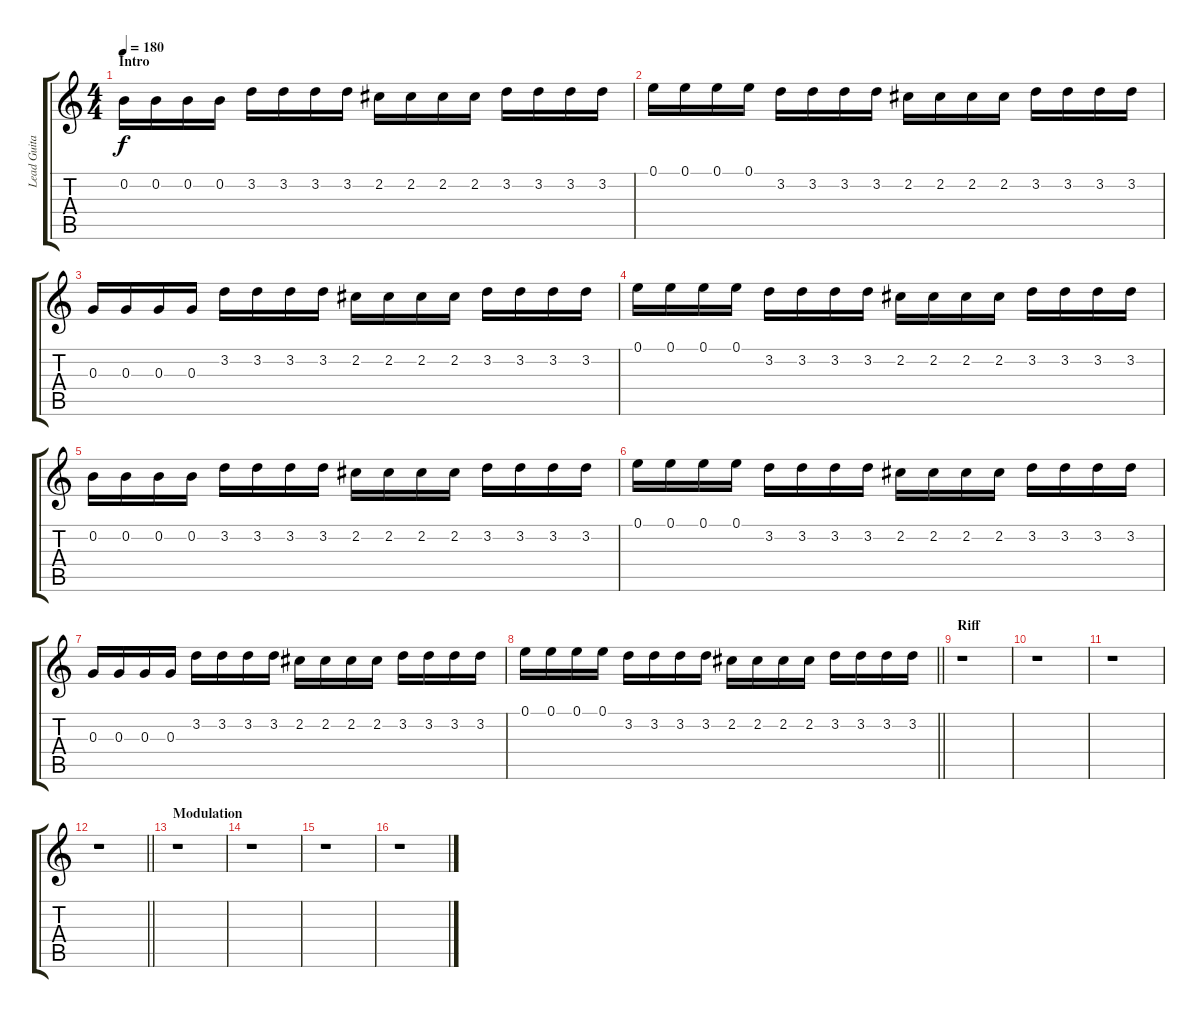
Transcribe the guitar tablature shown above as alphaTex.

\track ("Lead Guitar right" "Lead Guita") {instrument overdrivenguitar}
\staff {score tabs}
\tuning (E4 B3 G3 D3 A2 D2) {hide}
\ts (4 4)
\section ("" "Intro")
\tempo 180
\clef g2
\ks c
0.2.16{dy f instrument overdrivenguitar} 0.2.16 0.2.16 0.2.16 3.2.16 3.2.16 3.2.16 3.2.16 2.2.16 2.2.16 2.2.16 2.2.16 3.2.16 3.2.16 3.2.16 3.2.16 |
0.1.16 0.1.16 0.1.16 0.1.16 3.2.16 3.2.16 3.2.16 3.2.16 2.2.16 2.2.16 2.2.16 2.2.16 3.2.16 3.2.16 3.2.16 3.2.16 |
0.3.16 0.3.16 0.3.16 0.3.16 3.2.16 3.2.16 3.2.16 3.2.16 2.2.16 2.2.16 2.2.16 2.2.16 3.2.16 3.2.16 3.2.16 3.2.16 |
0.1.16 0.1.16 0.1.16 0.1.16 3.2.16 3.2.16 3.2.16 3.2.16 2.2.16 2.2.16 2.2.16 2.2.16 3.2.16 3.2.16 3.2.16 3.2.16 |
0.2.16 0.2.16 0.2.16 0.2.16 3.2.16 3.2.16 3.2.16 3.2.16 2.2.16 2.2.16 2.2.16 2.2.16 3.2.16 3.2.16 3.2.16 3.2.16 |
0.1.16 0.1.16 0.1.16 0.1.16 3.2.16 3.2.16 3.2.16 3.2.16 2.2.16 2.2.16 2.2.16 2.2.16 3.2.16 3.2.16 3.2.16 3.2.16 |
0.3.16 0.3.16 0.3.16 0.3.16 3.2.16 3.2.16 3.2.16 3.2.16 2.2.16 2.2.16 2.2.16 2.2.16 3.2.16 3.2.16 3.2.16 3.2.16 |
\barLineRight lightlight
0.1.16 0.1.16 0.1.16 0.1.16 3.2.16 3.2.16 3.2.16 3.2.16 2.2.16 2.2.16 2.2.16 2.2.16 3.2.16 3.2.16 3.2.16 3.2.16 |
\section ("" "Riff")
r.1 |
r.1 |
r.1 |
\barLineRight lightlight
r.1 |
\section ("" "Modulation")
r.1 |
r.1 |
r.1 |
r.1
